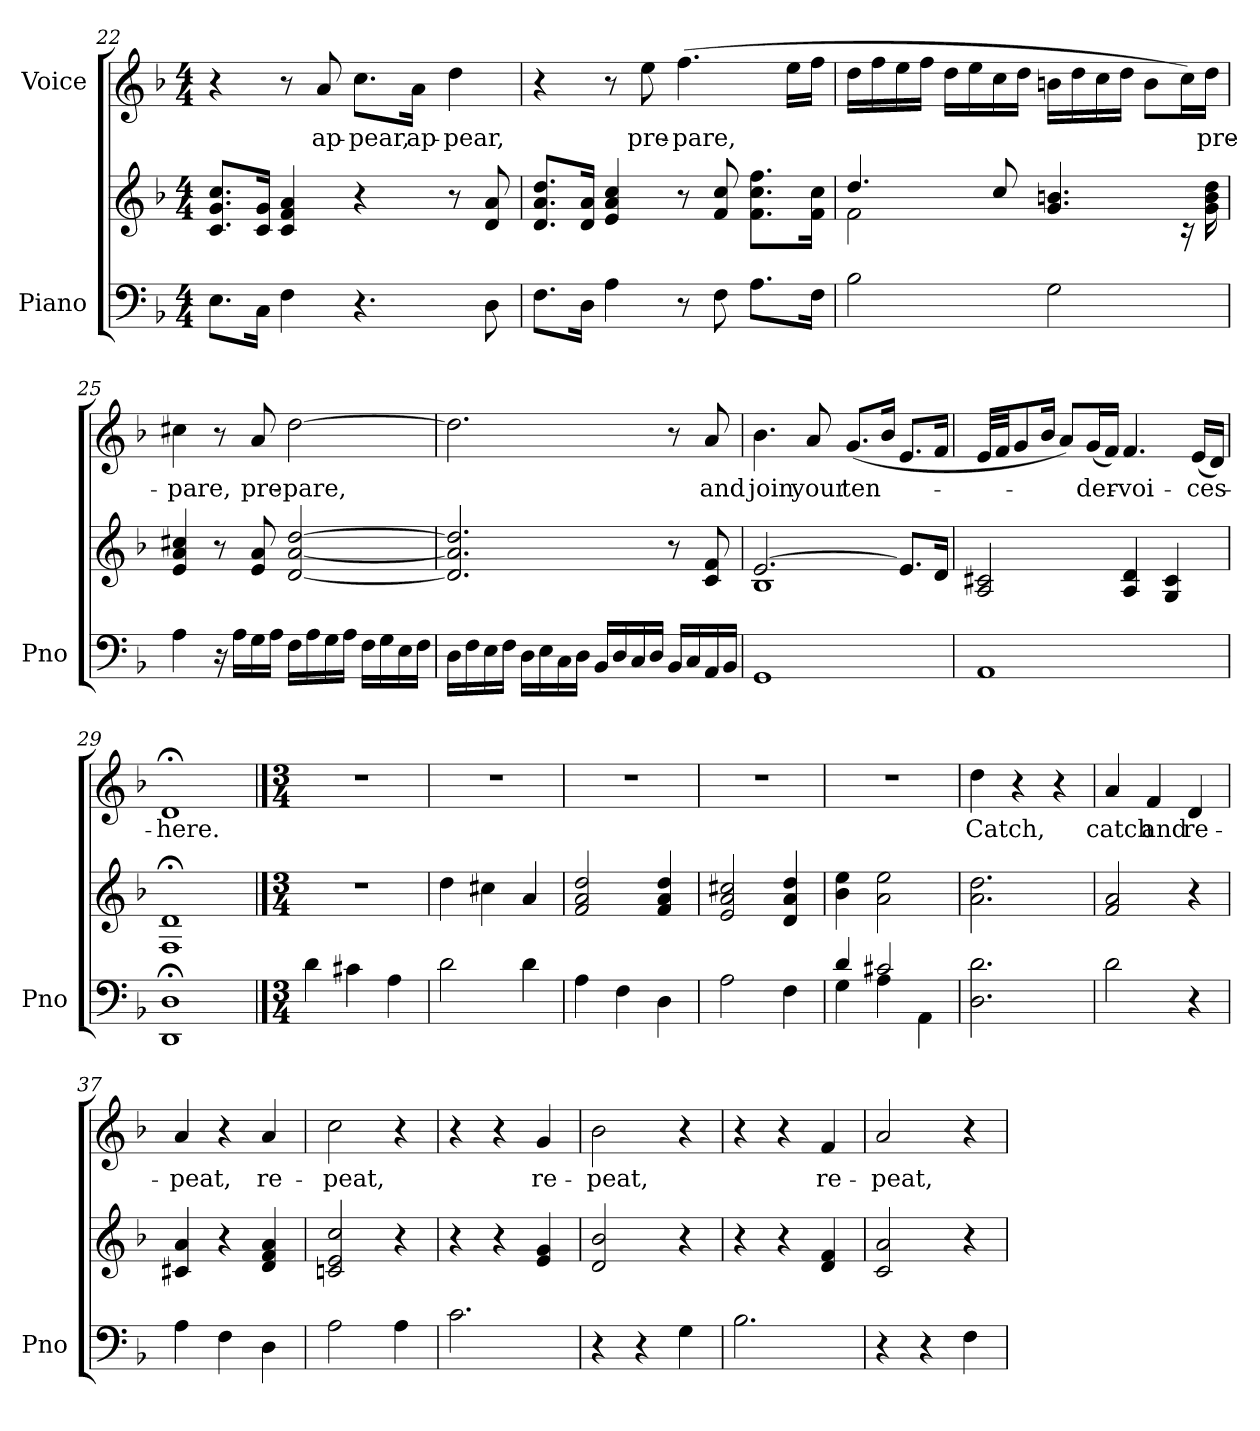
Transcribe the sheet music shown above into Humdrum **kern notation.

**kern	**kern	**kern	**text
*part2	*part2	*part1	*part1
*staff3	*staff2	*staff1	*staff1
*I"Piano	*	*I"Voice	*
*I'Pno	*	*	*
*clefF4	*clefG2	*clefG2	*
*k[b-]	*k[b-]	*k[b-]	*
*M4/4	*M4/4	*M4/4	*
=22	=22	=22	=22
8.E\L	8.c/ 8.g/ 8.cc/L	4r	.
16C\Jk	16c/ 16g/Jk	.	.
4F\	4c/ 4f/ 4a/	8r	.
!	!	!	!LO:LY:b
.	.	8a/	ap-
!	!	!	!LO:LY:b
4.r	4r	8.cc\L	-pear,
!	!	!	!LO:LY:b
.	.	16a\Jk	ap-
!	!	!	!LO:LY:b
.	8r	4dd\	-pear,
8D\	8d/ 8a/	.	.
!!LO:LB:g=z
=23	=23	=23	=23
8.F\L	8.d/ 8.a/ 8.dd/L	4r	.
16D\Jk	16d/ 16a/Jk	.	.
4A\	4e/ 4a/ 4cc/	8r	.
!	!	!	!LO:LY:b
.	.	8ee\	pre-
!	!	!	!LO:LY:b
8r	8r	(>4.ff\	-pare,
8F\	8f/ 8cc/	.	.
8.A\L	8.f\ 8.cc\ 8.ff\L	.	.
.	.	16ee\LL	.
16F\Jk	16f\ 16cc\Jk	16ff\JJ	.
=24	=24	=24	=24
*	*^	*	*
2B-\	4.dd/	2f\	16dd\LL	.
.	.	.	16ff\	.
.	.	.	16ee\	.
.	.	.	16ff\JJ	.
.	.	.	16dd\LL	.
.	.	.	16ee\	.
.	8cc/	.	16cc\	.
.	.	.	16dd\JJ	.
2G\	4.g/ 4.bn/	2ryy	16bn\LL	.
.	.	.	16dd\	.
.	.	.	16cc\	.
.	.	.	16dd\JJ	.
.	.	.	8b\L	.
.	16rc	.	16cc\L)	.
!	!	!	!	!LO:LY:b
.	16g\ 16b\ 16dd\	.	16dd\JJ	pre-
*	*v	*v	*	*
=25	=25	=25	=25
!	!	!	!LO:LY:b
4A\	4e/ 4a/ 4cc#X/	4cc#X\	-pare,
16r	8r	8r	.
16A\LL	.	.	.
!	!	!	!LO:LY:b
16G\	8e/ 8a/	8a/	pre-
16A\JJ	.	.	.
!	!	!	!LO:LY:b
16F\LL	[2d/ [2a/ [2dd/	[2dd\	-pare,
16A\	.	.	.
16G\	.	.	.
16A\JJ	.	.	.
16F\LL	.	.	.
16G\	.	.	.
16E\	.	.	.
16F\JJ	.	.	.
!!LO:PB:g=z
=26	=26	=26	=26
16D\LL	2.d/] 2.a/] 2.dd/]	2.dd\]	.
16F\	.	.	.
16E\	.	.	.
16F\JJ	.	.	.
16D\LL	.	.	.
16E\	.	.	.
16C\	.	.	.
16D\JJ	.	.	.
16BB-/LL	.	.	.
16D/	.	.	.
16C/	.	.	.
16D/JJ	.	.	.
16BB-/LL	8r	8r	.
16C/	.	.	.
!	!	!	!LO:LY:b
16AA/	8c/ 8f/	8a/	and
16BB-/JJ	.	.	.
=27	=27	=27	=27
*	*^	*	*
!	!	!	!	!LO:LY:b
1GG	[2.e/	1B-	4.b-\	join
!	!	!	!	!LO:LY:b
.	.	.	8a/	your
!	!	!	!	!LO:LY:b
.	.	.	(<8.g/L	ten-
.	.	.	16b-/Jk	.
.	8.e/L]	.	8.e/L	.
.	16d/Jk	.	16f/Jk	.
*	*v	*v	*	*
=28	=28	=28	=28
1AA	2A/ 2c#X/	32e/LLL	.
.	.	32f/JJ	.
.	.	8g/	.
.	.	16b-/Jk	.
.	.	8a/L)	.
!	!	!	!LO:LY:b
.	.	(<16g/L	-der-
.	.	16f/JJ)	.
!	!	!	!LO:LY:b
.	4A/ 4d/	4.f/	-voi-
.	4G/ 4c#/	.	.
!	!	!	!LO:LY:b
.	.	(<16e/LL	-ces-
.	.	16d/JJ)	.
=29	=29	=29	=29
!	!	!	!LO:LY:b
1DD; 1D;	1F;< 1d;<	1d;<	-here.
==30	==30	==30	==30
*M3/4	*M3/4	*M3/4	*
*	*	*MM130	*
4d\	2.r	2.r	.
4c#X\	.	.	.
4A\	.	.	.
!!LO:LB:g=z
=31	=31	=31	=31
2d\	4dd\	2.r	.
.	4cc#X\	.	.
4d\	4a/	.	.
=32	=32	=32	=32
4A\	2f/ 2a/ 2dd/	2.r	.
4F\	.	.	.
4D\	4f/ 4a/ 4dd/	.	.
=33	=33	=33	=33
2A\	2e/ 2a/ 2cc#X/	2.r	.
4F\	4d/ 4a/ 4dd/	.	.
=34	=34	=34	=34
*^	*	*	*
4d/	4G\	4b-\ 4ee\	2.r	.
2c#X/	4A\	2a\ 2ee\	.	.
.	4AA\	.	.	.
=35	=35	=35	=35	=35
!	!	!	!	!LO:LY:b
*v	*v	*	*	*
2.D\ 2.d\	2.a\ 2.dd\	4dd\	Catch,
.	.	4r	.
.	.	4r	.
=36	=36	=36	=36
!	!	!	!LO:LY:b
2d\	2f/ 2a/	4a/	catch
!	!	!	!LO:LY:b
.	.	4f/	and
!	!	!	!LO:LY:b
4r	4r	4d/	re-
=37	=37	=37	=37
!	!	!	!LO:LY:b
4A\	4c#X/ 4a/	4a/	-peat,
4F\	4r	4r	.
!	!	!	!LO:LY:b
4D\	4d/ 4f/ 4a/	4a/	re-
=38	=38	=38	=38
!	!	!	!LO:LY:b
2A\	2cn/ 2e/ 2cc/	2cc\	-peat,
4A\	4r	4r	.
=39	=39	=39	=39
2.c\	4r	4r	.
.	4r	4r	.
!	!	!	!LO:LY:b
.	4e/ 4g/	4g/	re-
=40	=40	=40	=40
!	!	!	!LO:LY:b
4r	2d/ 2b-/	2b-\	-peat,
4r	.	.	.
4G\	4r	4r	.
=41	=41	=41	=41
2.B-\	4r	4r	.
.	4r	4r	.
!	!	!	!LO:LY:b
.	4d/ 4f/	4f/	re-
=42	=42	=42	=42
!	!	!	!LO:LY:b
4r	2c/ 2a/	2a/	-peat,
4r	.	.	.
4F\	4r	4r	.
=	=	=	=
*-	*-	*-	*-
